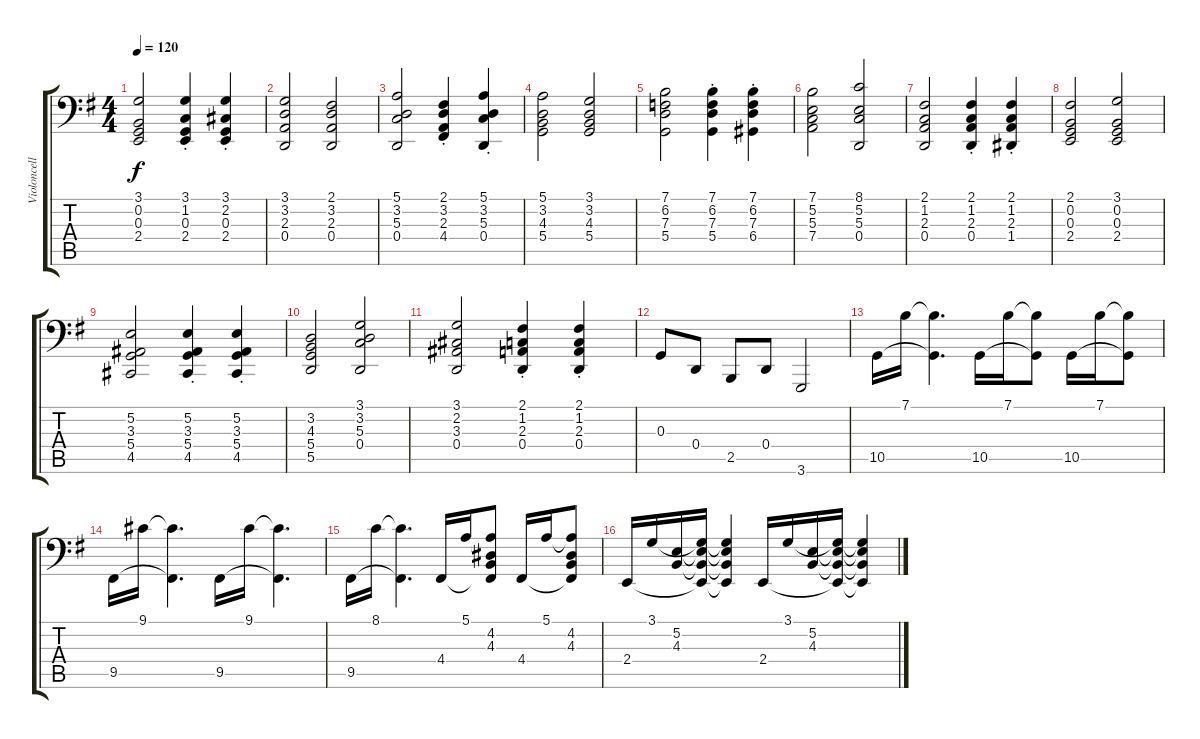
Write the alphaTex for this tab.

\track ("Violoncello" "Violoncell") {instrument cello}
\staff {score tabs}
\tuning (E3 B2 G2 D2 A1 E1) {hide}
\ts (4 4)
\tempo 120
\clef f4
\ks g
(3.1 0.2 0.3 2.4).2{dy f} (3.1{st} 1.2{st} 0.3{st} 2.4{st}).4 (3.1{st} 2.2{st} 0.3{st} 2.4{st}).4 |
(3.1 3.2 2.3 0.4).2 (2.1 3.2 2.3 0.4).2 |
(5.1 3.2 5.3 0.4).2 (2.1{st} 3.2{st} 2.3{st} 4.4{st}).4 (5.1{st} 3.2{st} 5.3{st} 0.4{st}).4 |
(5.1 3.2 4.3 5.4).2 (3.1 3.2 4.3 5.4).2 |
(7.1 6.2 7.3 5.4).2 (7.1{st} 6.2{st} 7.3{st} 5.4{st}).4 (7.1{st} 6.2{st} 7.3{st} 6.4{st}).4 |
(7.1 5.2 5.3 7.4).2 (8.1 5.2 5.3 0.4).2 |
(2.1 1.2 2.3 0.4).2 (2.1{st} 1.2{st} 2.3{st} 0.4{st}).4 (2.1{st} 1.2{st} 2.3{st} 1.4{st}).4 |
(2.1 0.2 0.3 2.4).2 (3.1 0.2 0.3 2.4).2 |
(5.2 3.3 5.4 4.5).2 (5.2{st} 3.3{st} 5.4{st} 4.5{st}).4 (5.2{st} 3.3{st} 5.4{st} 4.5{st}).4 |
(3.2 4.3 5.4 5.5).2 (3.1 3.2 5.3 0.4).2 |
(3.1 2.2 3.3 0.4).2 (2.1{st} 1.2{st} 2.3{st} 0.4{st}).4 (2.1{st} 1.2{st} 2.3{st} 0.4{st}).4 |
0.3.8 0.4.8 2.5.8 0.4.8 3.6.2 |
10.5.16 7.1.16 (7.1{t} 10.5{t}).4{d} 10.5.16 7.1.16 (7.1{t} 10.5{t}).8 10.5.16 7.1.16 (7.1{t} 10.5{t}).8 |
9.5.16 9.1.16 (9.1{t} 9.5{t}).4{d} 9.5.16 9.1.16 (9.1{t} 9.5{t}).4{d} |
9.5.16 8.1.16 (8.1{t} 9.5{t}).4{d} 4.4.16 5.1.16 (5.1{t} 4.2 4.3 4.4{t}).8 4.4.16 5.1.16 (5.1{t} 4.2 4.3 4.4{t}).8 |
2.4.16 3.1.16 (5.2 4.3).16 (3.1{t} 5.2{t} 4.3{t} 2.4{t}).16 (3.1{t} 5.2{t} 4.3{t} 2.4{t}).4 2.4.16 3.1.16 (5.2 4.3).16 (3.1{t} 5.2{t} 4.3{t} 2.4{t}).16 (3.1{t} 5.2{t} 4.3{t} 2.4{t}).4
